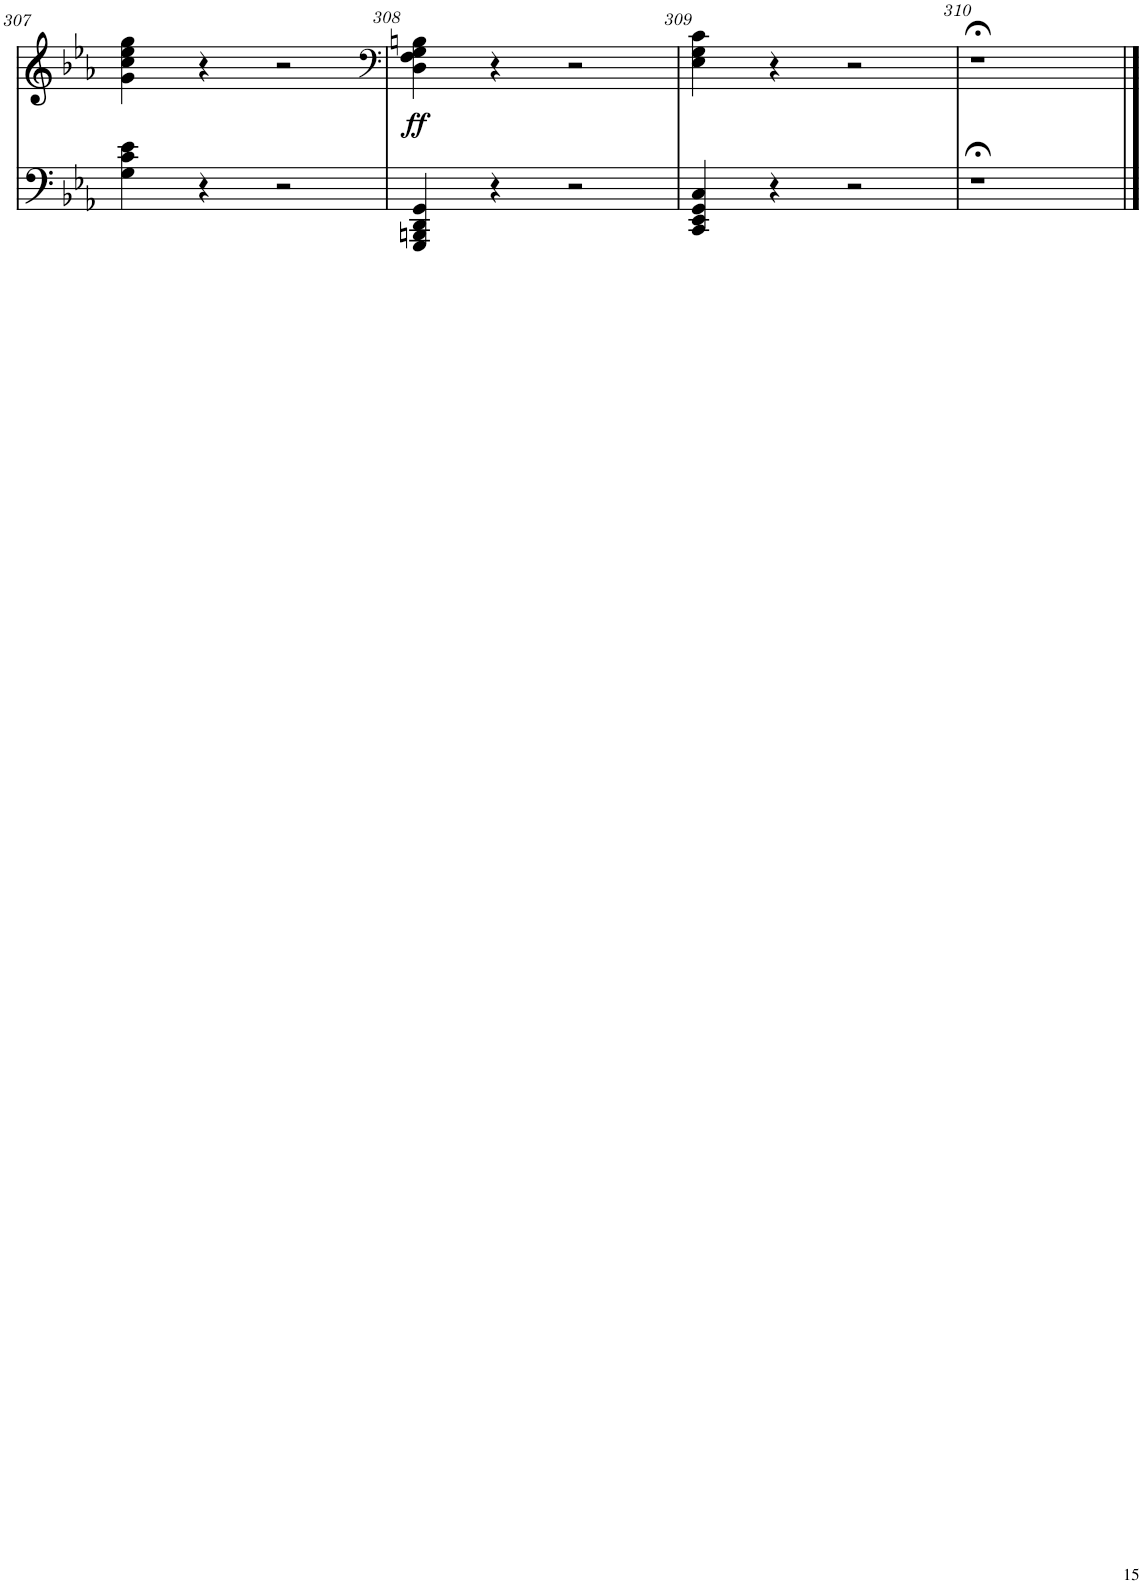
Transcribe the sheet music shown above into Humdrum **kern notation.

**kern	**kern	**text	**dynam
*part2	*part1	*part1	*part1
*staff2	*staff1	*staff1	*staff1
*I"piano	*I"piano	*	*
*I'Pno	*I'Pno	*	*
!!LO:PB:g=z
*clefF4	*clefG2	*	*
*k[b-e-a-]	*k[b-e-a-]	*	*
*M2/2	*M2/2	*	*
*met(c|)	*met(c|)	*	*
=307	=307	=307	=307
4G\ 4c\ 4e-\	4g\ 4cc\ 4ee-\ 4gg\	.	.
4r	4r	.	.
2r	2r	.	.
=308	=308	=308	=308
*	*clefF4	*	*
!	!	!LO:LY:b	!LO:DY:b
4GGG/ 4BBBn/ 4DD/ 4GG/	4D\ 4F\ 4G\ 4Bn\	ff	ff
4r	4r	.	.
2r	2r	.	.
=309	=309	=309	=309
4CC/ 4EE-/ 4GG/ 4C/	4E-\ 4G\ 4c\	.	.
4r	4r	.	.
2r	2r	.	.
=310	=310	=310	=310
1r;<	1r;<	.	.
==	==	==	==
*-	*-	*-	*-
